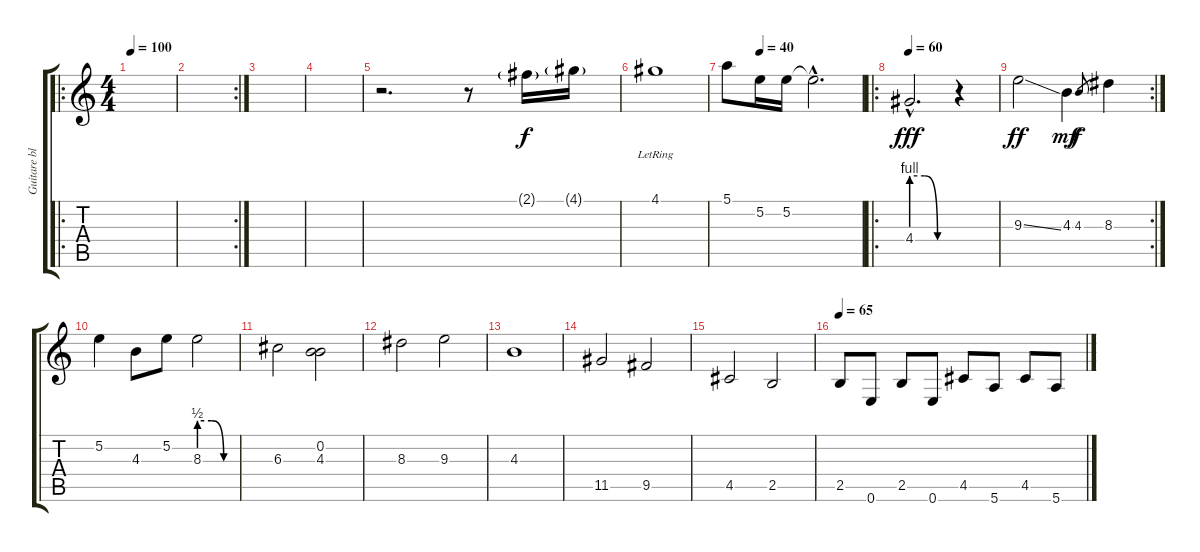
\track ("Guitare blues/jazz" "Guitare bl") {instrument electricguitarjazz}
\staff {score tabs}
\tuning (E4 B3 G3 D3 A2 E2) {hide}
\ro
\ts (4 4)
\tempo 100
\tempo 50
\tempo 100
\clef g2
\ks c
|
\rc 2
|
|
|
r.2{d} r.8 2.1{g}.16 4.1{g}.16 |
4.1{lr}.1{dy f} |
\tempo (40 0.25)
5.1.8 5.2.16 5.2.16 5.2{hac t}.2{d} |
\ro
\tempo 60
4.4{be (custom 0 4 20 4 40 0 60 0) hac}.2{d dy fff} r.4 |
\rc 2
9.3{ss}.2{dy ff} 4.3.4{dy mf} 4.3.8{gr dy f} 8.3.4 |
5.2.4 4.3.8 5.2.8 8.3{be (custom 0 2 20 2 40 0 60 0)}.2 |
6.3.2 (0.2 4.3).2 |
8.3.2 9.3.2 |
4.3.1 |
11.5.2 9.5.2 |
4.5.2 2.5.2 |
\tempo 65
2.5.8 0.6.8 2.5.8 0.6.8 4.5.8 5.6.8 4.5.8 5.6.8
